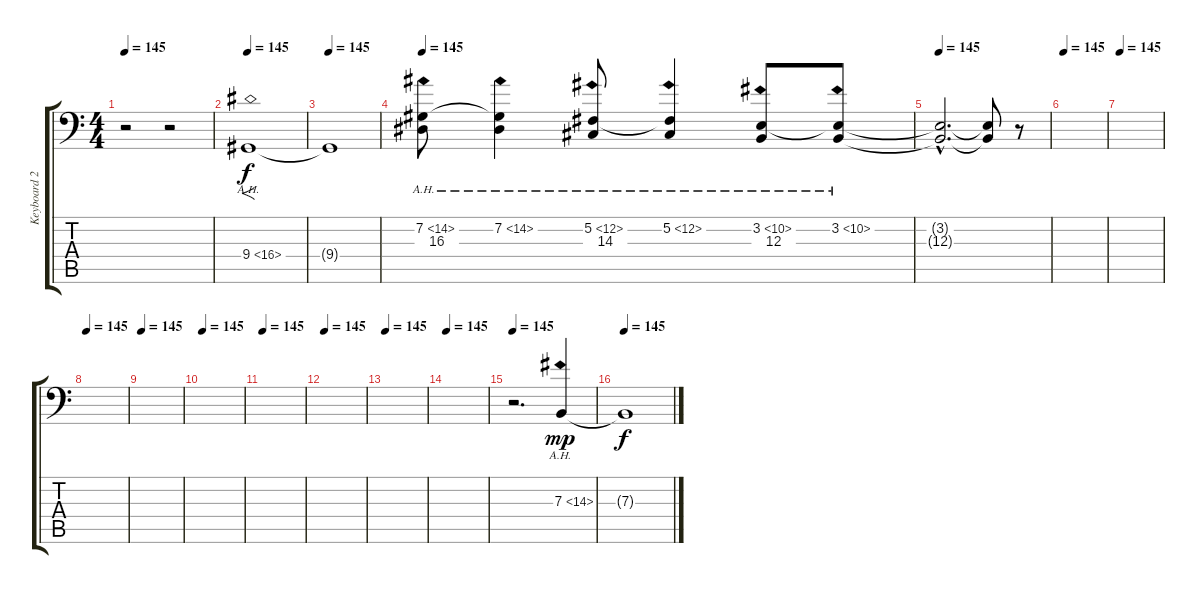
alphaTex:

\track ("Keyboard 2" "Keyboard 2") {instrument stringensemble1}
\staff {score tabs}
\tuning (Db3 Ab2 E2 B1 Gb1 Db1) {hide}
\ts (4 4)
\tempo 145
\clef f4
\ks c
r.2{dy f} r.2{volume 15} |
\tempo 145
9.4{ah 7}.1{f} |
\tempo 145
9.4{t}.1 |
\tempo 145
(7.2{ah 7} 16.3).8{balance 0} (7.2{ah 7} 16.3{t}).4 (5.2{ah 7} 14.3).8 (5.2{ah 7} 14.3{t}).4 (3.2{ah 7} 12.3).8 (3.2{ah 7} 12.3{t}).8 |
\tempo 145
(3.2{hac t} 12.3{hac t}).2{d} (3.2{t} 12.3{t}).8 r.8 |
\tempo 145
|
\tempo 145
|
\tempo 145
|
\tempo 145
|
\tempo 145
|
\tempo 145
|
\tempo 145
|
\tempo 145
|
\tempo 145
|
\tempo 145
r.2{d volume 0} 7.3{ah 7}.4{dy mp volume 15} |
\tempo 145
7.3{t}.1{dy f}
